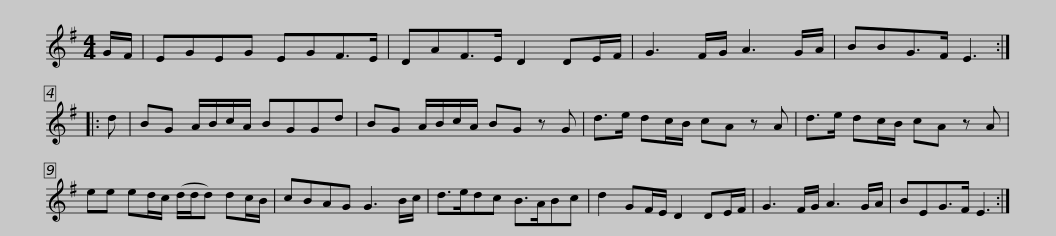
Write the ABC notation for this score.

X:1
L:1/8
M:4/4
I:linebreak $
K:G
V:1 treble
V:1
 G/F/ | EGEG EGF>E | DAF>E D2 DE/F/ | G3 F/G/ A3 G/A/ | BBG>F E3 :: %5
 d | BG A/B/c/A/ BGGd |$ BG A/B/c/A/ BG z G | d>e dc/B/ cA z A | d>e dc/B/ cA z A | %10
 ee ed/c/ (d/d/d) dc/B/ |$ cBAG G3 B/c/ | d>edc B>ABc | d2 GF/E/ D2 DE/F/ | G3 F/G/ A3 G/A/ | %15
 BEG>F E3 :| %16
